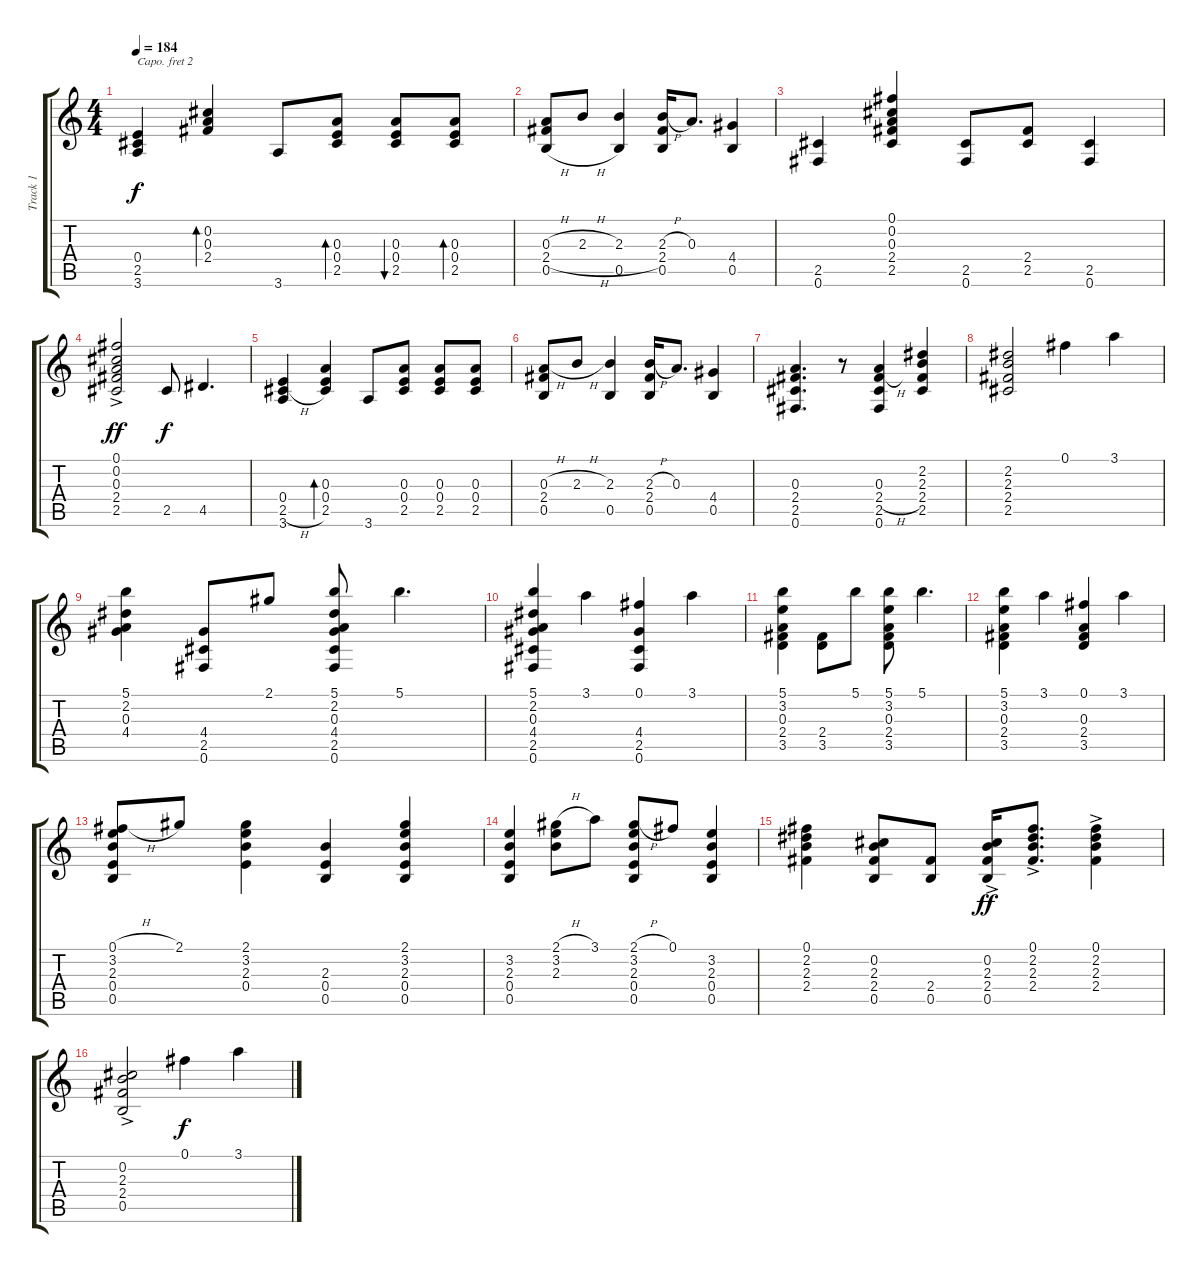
\track ("Track 1" "Track 1") {instrument acousticguitarsteel}
\staff {score tabs}
\capo 2
\tuning (E4 B3 G3 D3 A2 E2) {hide}
\ts (4 4)
\tempo 184
\clef g2
\ks c
(0.4 2.5 3.6).4{dy f} (0.2 0.3 2.4).4{bd 480} 3.6.8 (0.3 0.4 2.5).8{bd 480} (0.3 0.4 2.5).8{bu 480} (0.3 0.4 2.5).8{bd 480} |
(0.3{h} 2.4{h} 0.5{h}).8 2.3{h}.8 (2.3 0.5).4 (2.3{h} 2.4 0.5).16 0.3.8{d} (4.4 0.5).4 |
(2.5 0.6).4 (0.1 0.2 0.3 2.4 2.5).4 (2.5 0.6).8 (2.4 2.5).8 (2.5 0.6).4 |
(0.1{ac} 0.2 0.3 2.4 2.5).2{dy ff} 2.5.8{dy f} 4.5.4{d} |
(0.4 2.5{h} 3.6).4 (0.3 0.4 2.5).4{bd 480} 3.6.8 (0.3 0.4 2.5).8 (0.3 0.4 2.5).8 (0.3 0.4 2.5).8 |
(0.3{h} 2.4 0.5).8 2.3{h}.8 (2.3 0.5).4 (2.3{h} 2.4 0.5).16 0.3.8{d} (4.4 0.5).4 |
(0.3 2.4 2.5 0.6).4{d} r.8 (0.3 2.4{h} 2.5 0.6).4 (2.2 2.3 2.4 2.5).4 |
(2.2 2.3 2.4 2.5).2 0.1.4 3.1.4 |
(5.1 2.2 0.3 4.4).4 (4.4 2.5 0.6).8 2.1.8 (5.1 2.2 0.3 4.4 2.5 0.6).8 5.1.4{d} |
(5.1 2.2 0.3 4.4 2.5 0.6).4 3.1.4 (0.1 4.4 2.5 0.6).4 3.1.4 |
(5.1 3.2 0.3 2.4 3.5).4 (2.4 3.5).8 5.1.8 (5.1 3.2 0.3 2.4 3.5).8 5.1.4{d} |
(5.1 3.2 0.3 2.4 3.5).4 3.1.4 (0.1 0.3 2.4 3.5).4 3.1.4 |
(0.1{h} 3.2 2.3 0.4 0.5).8 2.1.8 (2.1 3.2 2.3 0.4).4 (2.3 0.4 0.5).4 (2.1 3.2 2.3 0.4 0.5).4 |
(3.2 2.3 0.4 0.5).4 (2.1{h} 3.2 2.3).8 3.1.8 (2.1{h} 3.2 2.3 0.4 0.5).8 0.1.8 (3.2 2.3 0.4 0.5).4 |
(0.1 2.2 2.3 2.4).4 (0.2 2.3 2.4 0.5).8 (2.4 0.5).8 (0.2{ac} 2.3 2.4 0.5).16{dy ff} (0.1{ac} 2.2 2.3 2.4).8{d} (0.1{ac} 2.2 2.3 2.4).4 |
(0.2{ac} 2.3 2.4 0.5).2 0.1.4{dy f} 3.1.4
